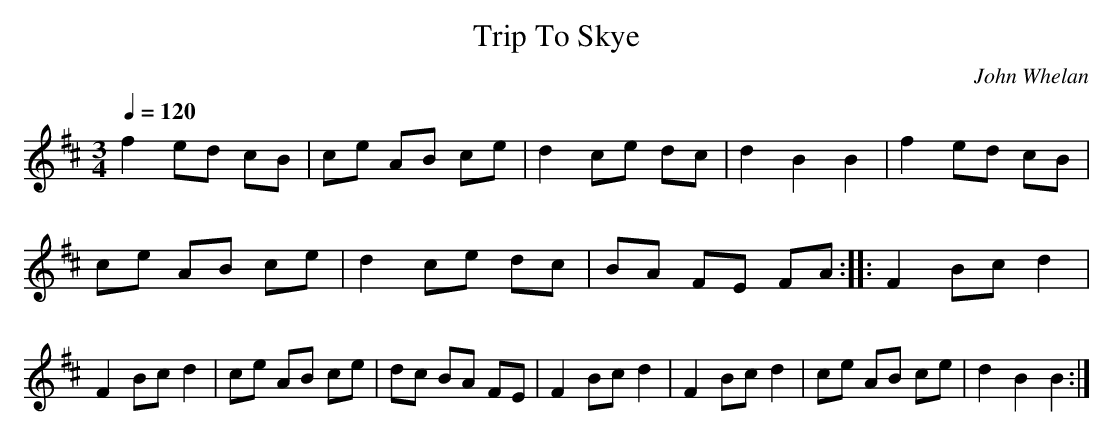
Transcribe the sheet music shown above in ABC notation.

X:1     %Music
T:Trip To Skye     %Tune name
C:John Whelan     %Tune composer
Q:1/4=120     %Tempo
V:1     %
     %!STAVE 0 '' @
     %!INSTR 'Piano 1' 0 0 @
|:
M:3/4     %Meter
L:1/8     %
K:D
f2 ed cB |ce AB ce |d2 ce dc |d2 B2 B2 |f2 ed cB |ce AB ce |d2 ce dc |BA FE FA ::F2 Bc d2 |F2 Bc d2 |ce AB ce |dc BA FE |F2 Bc d2 |F2 Bc d2 |ce AB ce |d2 B2 B2 :|
     %End of file
